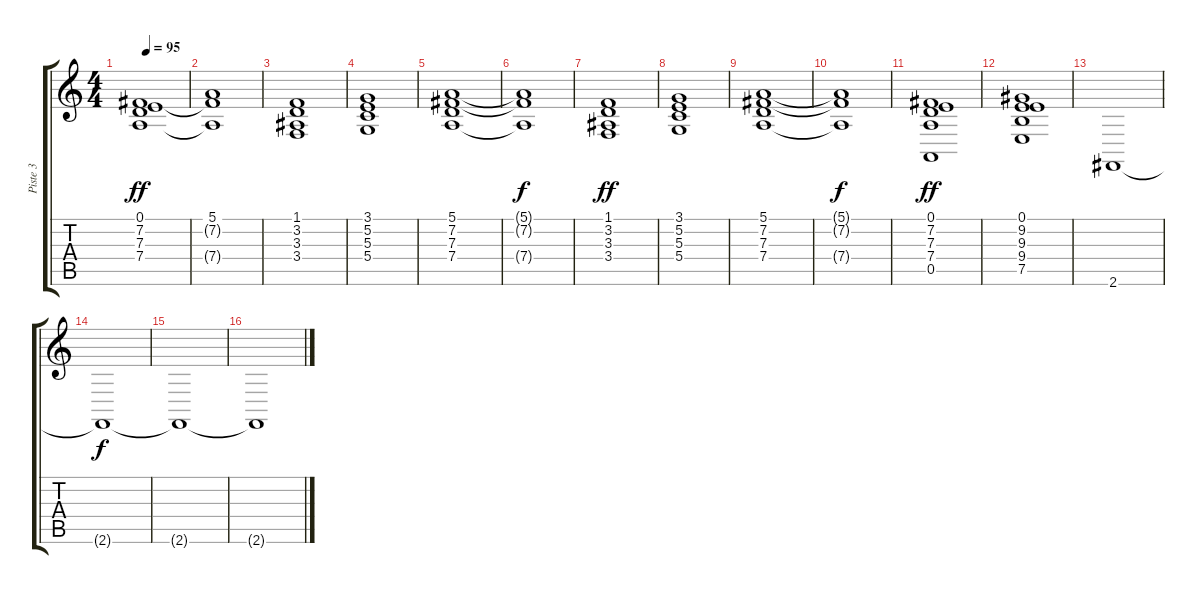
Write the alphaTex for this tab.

\track ("Piste 3" "Piste 3") {instrument stringensemble2}
\staff {score tabs}
\tuning (E4 B3 G3 D3 A2 E2) {hide}
\ts (4 4)
\tempo 95
\clef g2
\ks c
(0.1 7.2 7.3 7.4).1{dy ff} |
(5.1 7.2{t} 7.4{t}).1 |
(1.1 3.2 3.3 3.4).1 |
(3.1 5.2 5.3 5.4).1 |
(5.1 7.2 7.3 7.4).1 |
(5.1{t} 7.2{t} 7.4{t}).1{dy f} |
(1.1 3.2 3.3 3.4).1{dy ff} |
(3.1 5.2 5.3 5.4).1 |
(5.1 7.2 7.3 7.4).1 |
(5.1{t} 7.2{t} 7.4{t}).1{dy f} |
(0.1 7.2 7.3 7.4 0.5).1{dy ff} |
(0.1 9.2 9.3 9.4 7.5).1 |
2.6.1 |
2.6{t}.1{dy f} |
2.6{t}.1 |
2.6{t}.1
